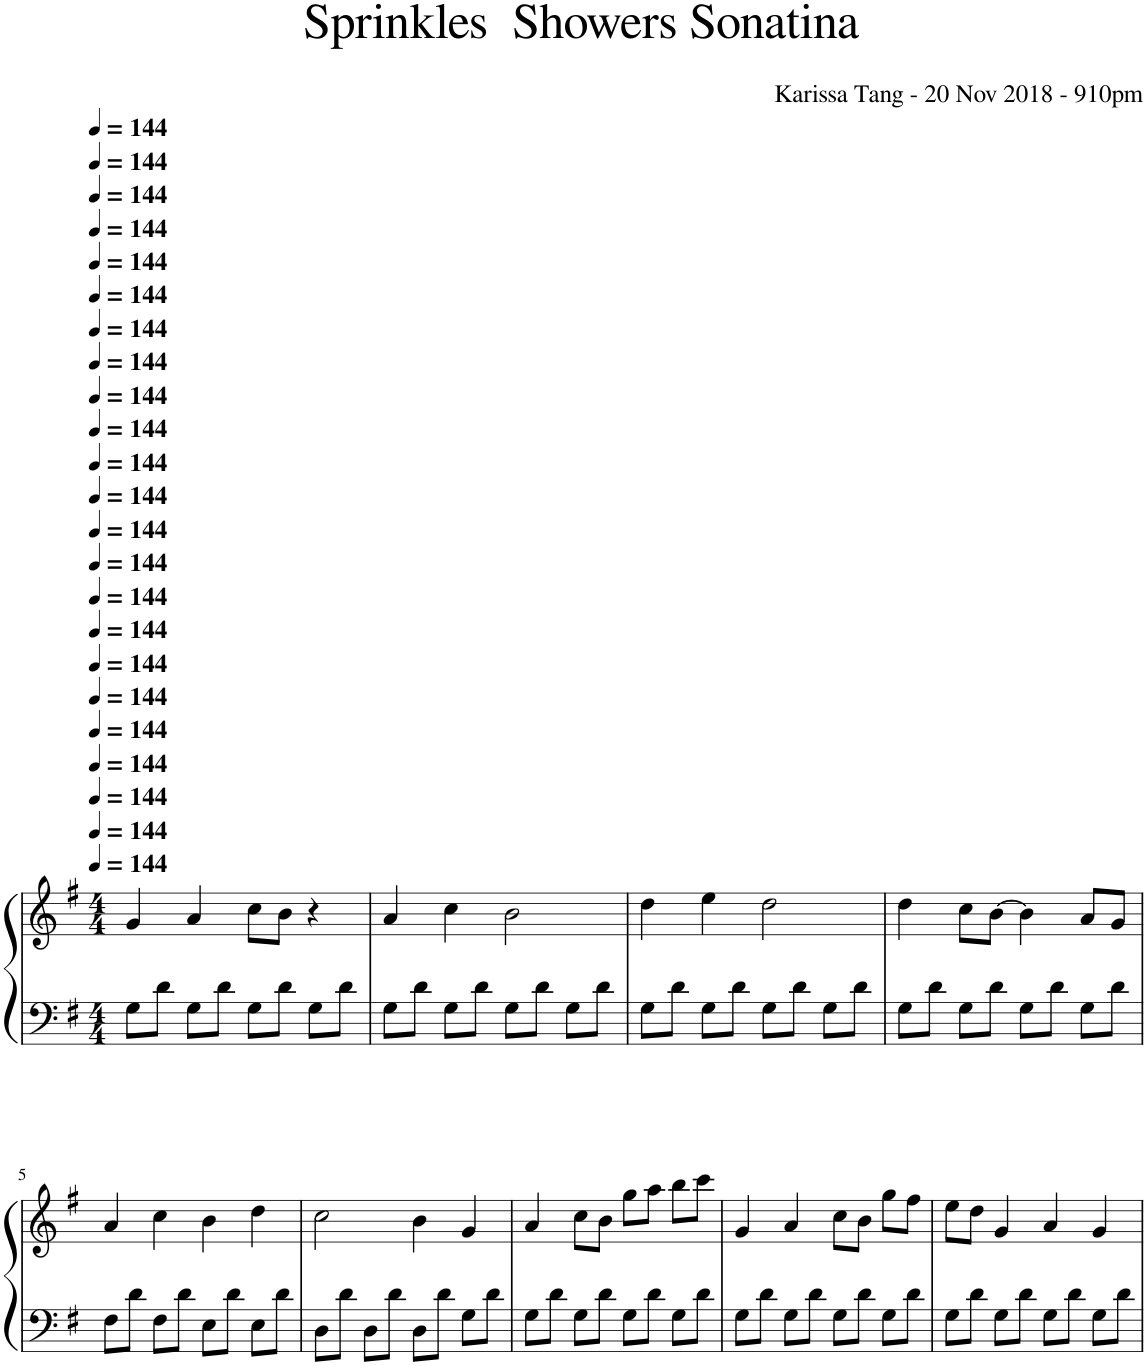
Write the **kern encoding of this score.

**kern	**kern
*part1	*part1
*staff2	*staff1
*I"Piano	*
*I'Pno	*
*clefF4	*clefG2
*k[f#]	*k[f#]
*M4/4	*M4/4
*MM144	*MM144
=1	=1
8G\L	4g/
8d\J	.
8G\L	4a/
8d\J	.
8G\L	8cc\L
8d\J	8b\J
8G\L	4r
8d\J	.
=2	=2
8G\L	4a/
8d\J	.
8G\L	4cc\
8d\J	.
8G\L	2b\
8d\J	.
8G\L	.
8d\J	.
=3	=3
8G\L	4dd\
8d\J	.
8G\L	4ee\
8d\J	.
8G\L	2dd\
8d\J	.
8G\L	.
8d\J	.
=4	=4
8G\L	4dd\
8d\J	.
8G\L	8cc\L
8d\J	[8b\J
8G\L	4b\]
8d\J	.
8G\L	8a/L
8d\J	8g/J
!!LO:LB:g=z
=5	=5
8F#\L	4a/
8d\J	.
8F#\L	4cc\
8d\J	.
8E\L	4b\
8d\J	.
8E\L	4dd\
8d\J	.
=6	=6
8D\L	2cc\
8d\J	.
8D\L	.
8d\J	.
8D\L	4b\
8d\J	.
8G\L	4g/
8d\J	.
=7	=7
8G\L	4a/
8d\J	.
8G\L	8cc\L
8d\J	8b\J
8G\L	8gg\L
8d\J	8aa\J
8G\L	8bb\L
8d\J	8ccc\J
=8	=8
8G\L	4g/
8d\J	.
8G\L	4a/
8d\J	.
8G\L	8cc\L
8d\J	8b\J
8G\L	8gg\L
8d\J	8ff#\J
=9	=9
8G\L	8ee\L
8d\J	8dd\J
8G\L	4g/
8d\J	.
8G\L	4a/
8d\J	.
8G\L	4g/
8d\J	.
=	=
*-	*-
